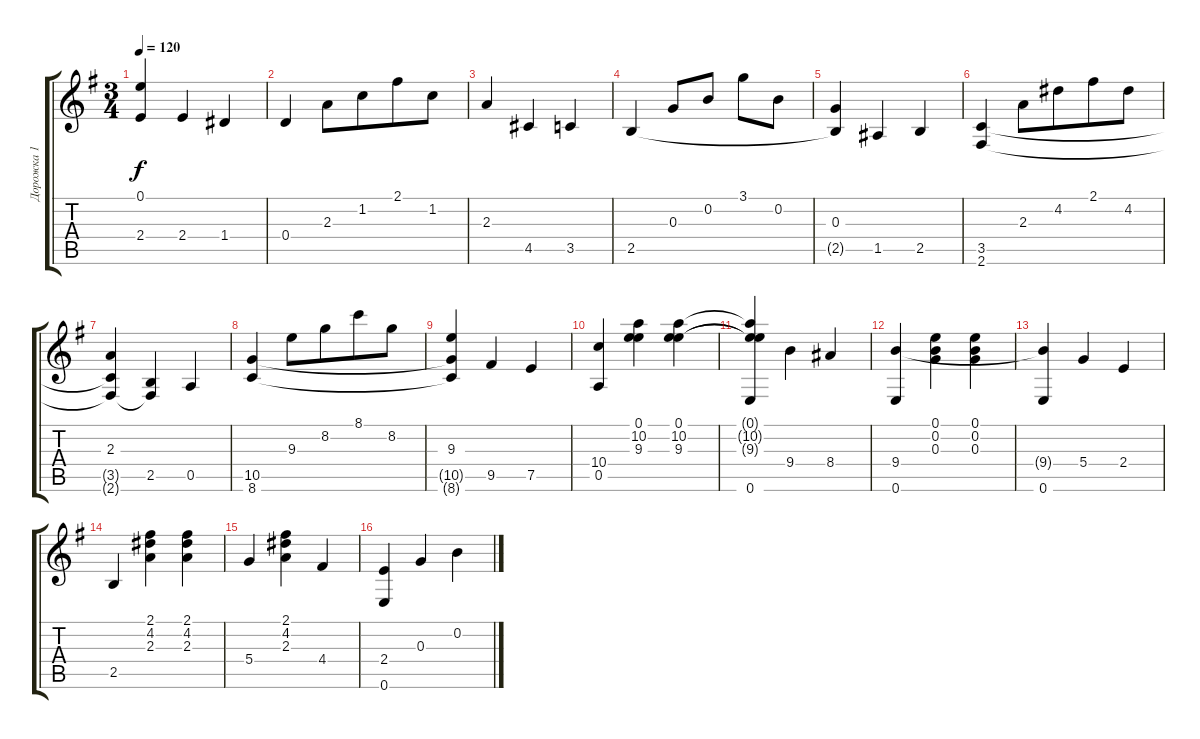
\track ("Дорожка 1" "Дорожка 1") {instrument acousticguitarsteel}
\staff {score tabs}
\tuning (E4 B3 G3 D3 A2 E2) {hide}
\ts (3 4)
\tempo 120
\clef g2
\ks g
(0.1 2.4{t}).4{dy f} 2.4.4 1.4.4 |
0.4.4 2.3.8 1.2.8{beam merge} 2.1.8 1.2.8 |
2.3.4 4.5.4 3.5.4 |
2.5.4 0.3.8 0.2.8 3.1.8 0.2.8 |
(0.3 2.5{t}).4 1.5.4 2.5.4 |
(3.5 2.6).4 2.3.8 4.2.8{beam merge} 2.1.8 4.2.8 |
(2.3 3.5{t} 2.6{t}).4 (2.5 2.6{t}).4 0.5.4 |
(10.5 8.6).4 9.3.8 8.2.8{beam merge} 8.1.8 8.2.8 |
(9.3 10.5{t} 8.6{t}).4 9.5.4 7.5.4 |
(10.4 0.5).4 (0.1 10.2 9.3).4 (0.1 10.2 9.3).4 |
(0.1{t} 10.2{t} 9.3{t} 0.6).4 9.4.4 8.4.4 |
(9.4 0.6).4 (0.1 0.2 0.3).4 (0.1 0.2 0.3).4 |
(9.4{t} 0.6).4 5.4.4 2.4.4 |
2.5.4 (2.1 4.2 2.3).4 (2.1 4.2 2.3).4 |
5.4.4 (2.1 4.2 2.3).4 4.4.4 |
(2.4 0.6).4 0.3.4 0.2.4
